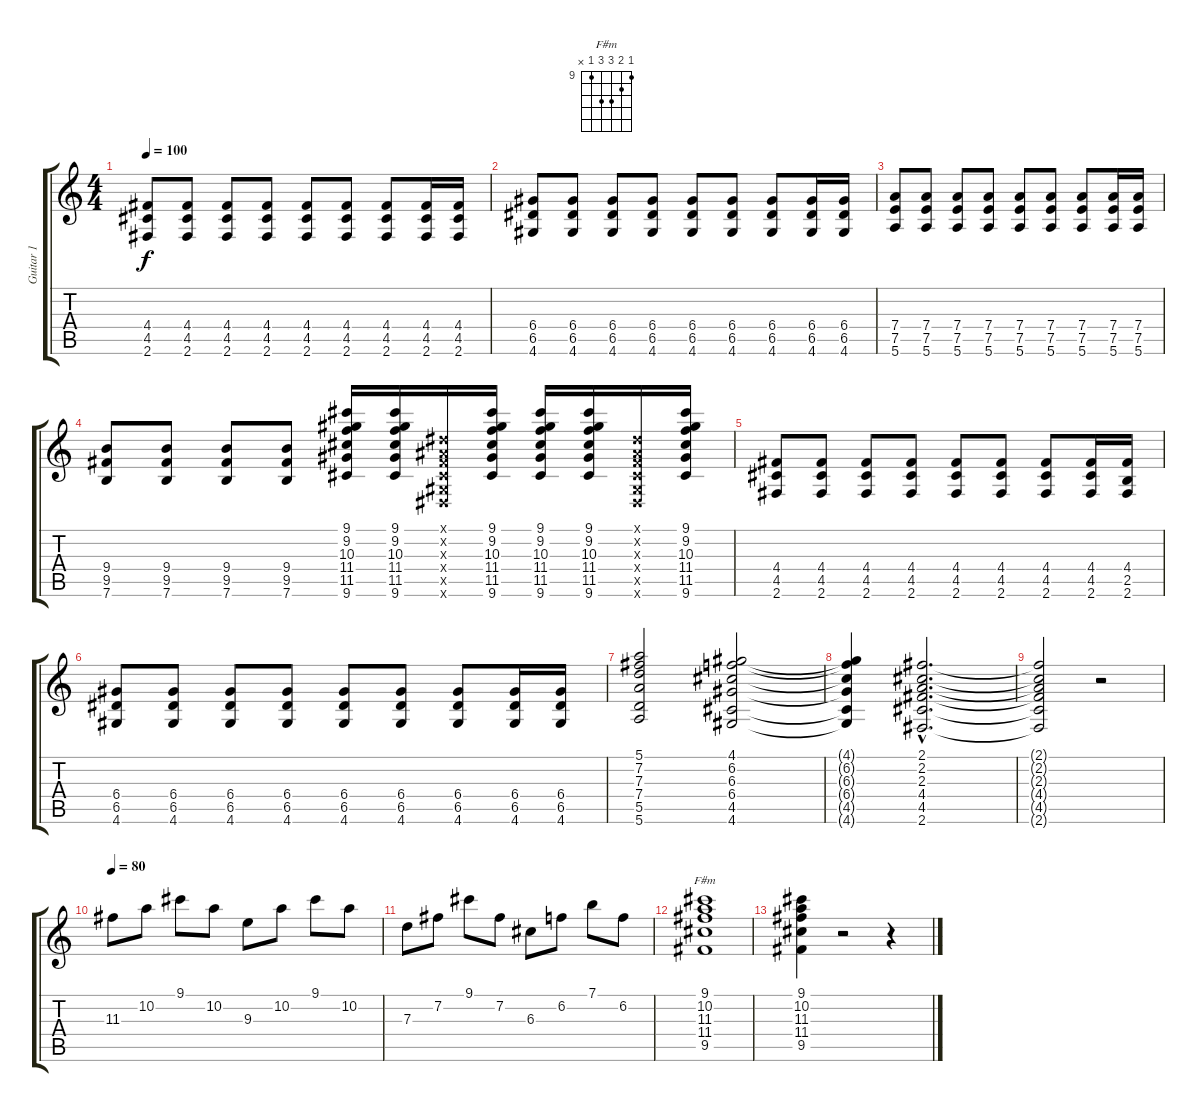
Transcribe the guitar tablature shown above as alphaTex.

\track ("Guitar 1" "Guitar 1") {instrument distortionguitar}
\staff {score tabs}
\tuning (E4 B3 G3 D3 A2 E2) {hide}
\chord ("F#m" 9 10 11 11 9 x) {firstfret 9}
\ts (4 4)
\tempo 100
\clef g2
\ks c
(4.4 4.5 2.6).8{dy f} (4.4 4.5 2.6).8 (4.4 4.5 2.6).8 (4.4 4.5 2.6).8 (4.4 4.5 2.6).8 (4.4 4.5 2.6).8 (4.4 4.5 2.6).8 (4.4 4.5 2.6).16 (4.4 4.5 2.6).16 |
(6.4 6.5 4.6).8 (6.4 6.5 4.6).8 (6.4 6.5 4.6).8 (6.4 6.5 4.6).8 (6.4 6.5 4.6).8 (6.4 6.5 4.6).8 (6.4 6.5 4.6).8 (6.4 6.5 4.6).16 (6.4 6.5 4.6).16 |
(7.4 7.5 5.6).8 (7.4 7.5 5.6).8 (7.4 7.5 5.6).8 (7.4 7.5 5.6).8 (7.4 7.5 5.6).8 (7.4 7.5 5.6).8 (7.4 7.5 5.6).8 (7.4 7.5 5.6).16 (7.4 7.5 5.6).16 |
(9.4 9.5 7.6).8 (9.4 9.5 7.6).8 (9.4 9.5 7.6).8 (9.4 9.5 7.6).8 (9.1 9.2 10.3 11.4 11.5 9.6).16 (9.1 9.2 10.3 11.4 11.5 9.6).16 (-1.1{x} -1.2{x} -1.3{x} -1.4{x} -1.5{x} -1.6{x}).16 (9.1 9.2 10.3 11.4 11.5 9.6).16 (9.1 9.2 10.3 11.4 11.5 9.6).16 (9.1 9.2 10.3 11.4 11.5 9.6).16 (-1.1{x} -1.2{x} -1.3{x} -1.4{x} -1.5{x} -1.6{x}).16 (9.1 9.2 10.3 11.4 11.5 9.6).16 |
(4.4 4.5 2.6).8 (4.4 4.5 2.6).8 (4.4 4.5 2.6).8 (4.4 4.5 2.6).8 (4.4 4.5 2.6).8 (4.4 4.5 2.6).8 (4.4 4.5 2.6).8 (4.4 4.5 2.6).16 (4.4 2.5 2.6).16 |
(6.4 6.5 4.6).8 (6.4 6.5 4.6).8 (6.4 6.5 4.6).8 (6.4 6.5 4.6).8 (6.4 6.5 4.6).8 (6.4 6.5 4.6).8 (6.4 6.5 4.6).8 (6.4 6.5 4.6).16 (6.4 6.5 4.6).16 |
(5.1 7.2 7.3 7.4 5.5 5.6).2 (4.1 6.2 6.3 6.4 4.5 4.6).2 |
(4.1{t} 6.2{t} 6.3{t} 6.4{t} 4.5{t} 4.6{t}).4 (2.1{hac} 2.2{hac} 2.3{hac} 4.4{hac} 4.5{hac} 2.6{hac}).2{d} |
(2.1{t} 2.2{t} 2.3{t} 4.4{t} 4.5{t} 2.6{t}).2 r.2 |
\tempo 80
11.3.8 10.2.8 9.1.8 10.2.8 9.3.8 10.2.8 9.1.8 10.2.8 |
7.3.8 7.2.8 9.1.8 7.2.8 6.3.8 6.2.8 7.1.8 6.2.8 |
(9.1 10.2 11.3 11.4 9.5).1{ch "F#m"} |
(9.1 10.2 11.3 11.4 9.5).4 r.2 r.4
